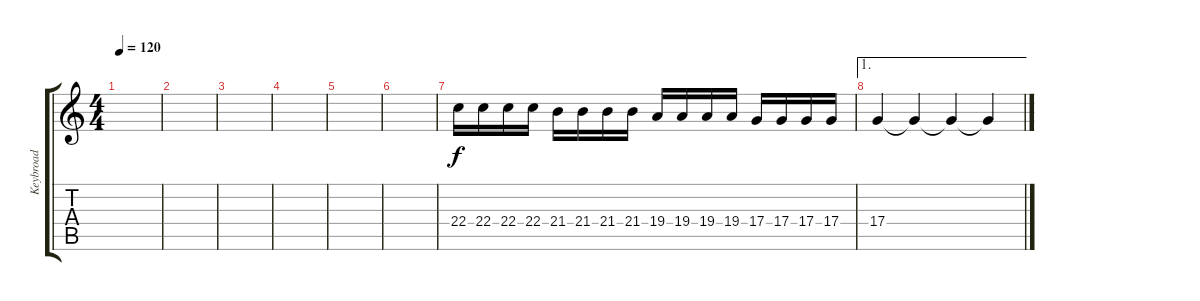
\track ("Keybroad" "Keybroad") {instrument pad3polysynth}
\staff {score tabs}
\tuning (E4 B3 G3 D3 A2 E2) {hide}
\ts (4 4)
\tempo 120
\clef g2
\ks c
|
|
|
|
|
|
22.4.16 22.4.16 22.4.16 22.4.16 21.4.16 21.4.16 21.4.16 21.4.16 19.4.16 19.4.16 19.4.16 19.4.16 17.4.16 17.4.16 17.4.16 17.4.16 |
\ae 1
17.4.4 17.4{t}.4 17.4{t}.4 17.4{t}.4
